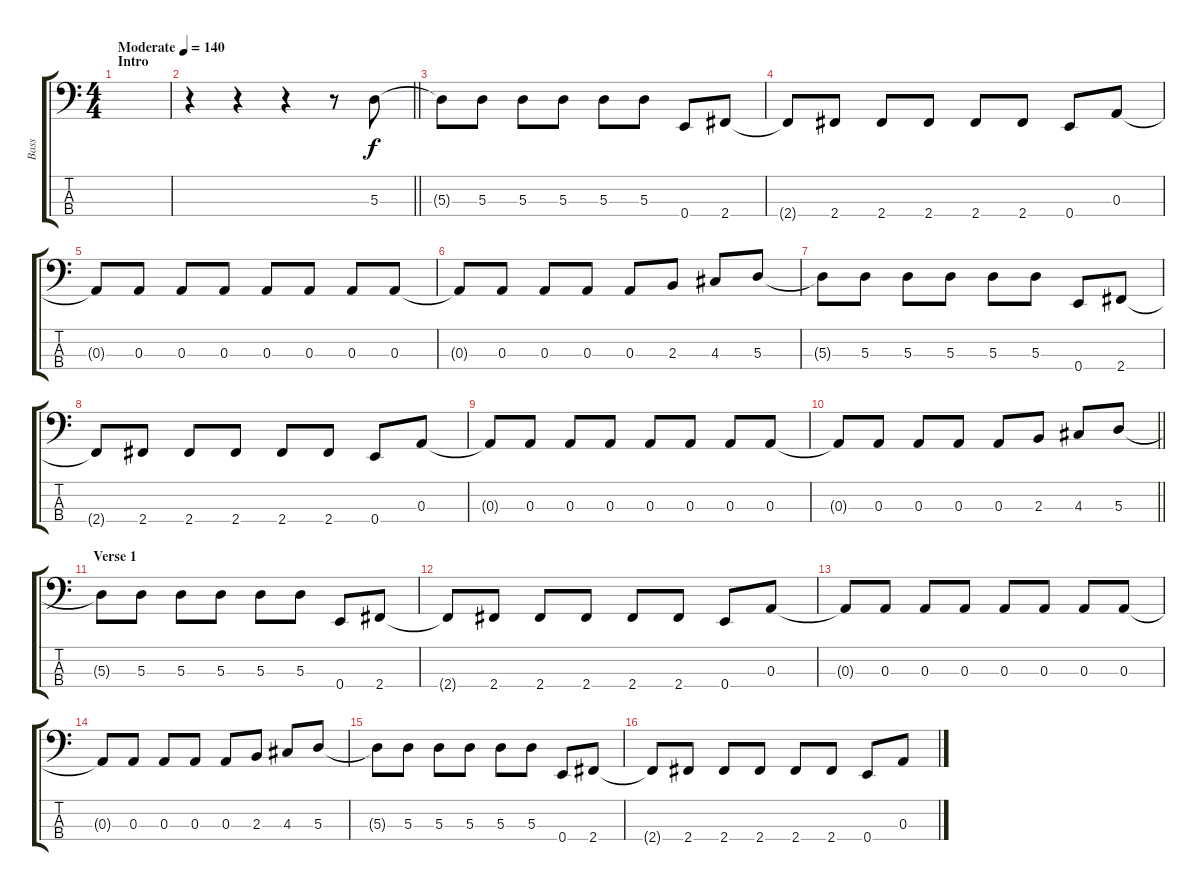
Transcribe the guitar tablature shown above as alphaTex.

\track ("Bass" "Bass") {instrument electricbassfinger}
\staff {score tabs}
\tuning (G2 D2 A1 E1) {hide}
\ts (4 4)
\section ("" "Intro")
\tempo (140 "Moderate")
\clef f4
\ks c
|
\barLineRight lightlight
r.4 r.4 r.4 r.8 5.3.8 |
5.3{t}.8 5.3.8 5.3.8 5.3.8 5.3.8 5.3.8 0.4.8 2.4.8 |
2.4{t}.8 2.4.8 2.4.8 2.4.8 2.4.8 2.4.8 0.4.8 0.3.8 |
0.3{t}.8 0.3.8 0.3.8 0.3.8 0.3.8 0.3.8 0.3.8 0.3.8 |
0.3{t}.8 0.3.8 0.3.8 0.3.8 0.3.8 2.3.8 4.3.8 5.3.8 |
5.3{t}.8 5.3.8 5.3.8 5.3.8 5.3.8 5.3.8 0.4.8 2.4.8 |
2.4{t}.8 2.4.8 2.4.8 2.4.8 2.4.8 2.4.8 0.4.8 0.3.8 |
0.3{t}.8 0.3.8 0.3.8 0.3.8 0.3.8 0.3.8 0.3.8 0.3.8 |
\barLineRight lightlight
0.3{t}.8 0.3.8 0.3.8 0.3.8 0.3.8 2.3.8 4.3.8 5.3.8 |
\section ("" "Verse 1")
5.3{t}.8 5.3.8 5.3.8 5.3.8 5.3.8 5.3.8 0.4.8 2.4.8 |
2.4{t}.8 2.4.8 2.4.8 2.4.8 2.4.8 2.4.8 0.4.8 0.3.8 |
0.3{t}.8 0.3.8 0.3.8 0.3.8 0.3.8 0.3.8 0.3.8 0.3.8 |
0.3{t}.8 0.3.8 0.3.8 0.3.8 0.3.8 2.3.8 4.3.8 5.3.8 |
5.3{t}.8 5.3.8 5.3.8 5.3.8 5.3.8 5.3.8 0.4.8 2.4.8 |
2.4{t}.8 2.4.8 2.4.8 2.4.8 2.4.8 2.4.8 0.4.8 0.3.8
